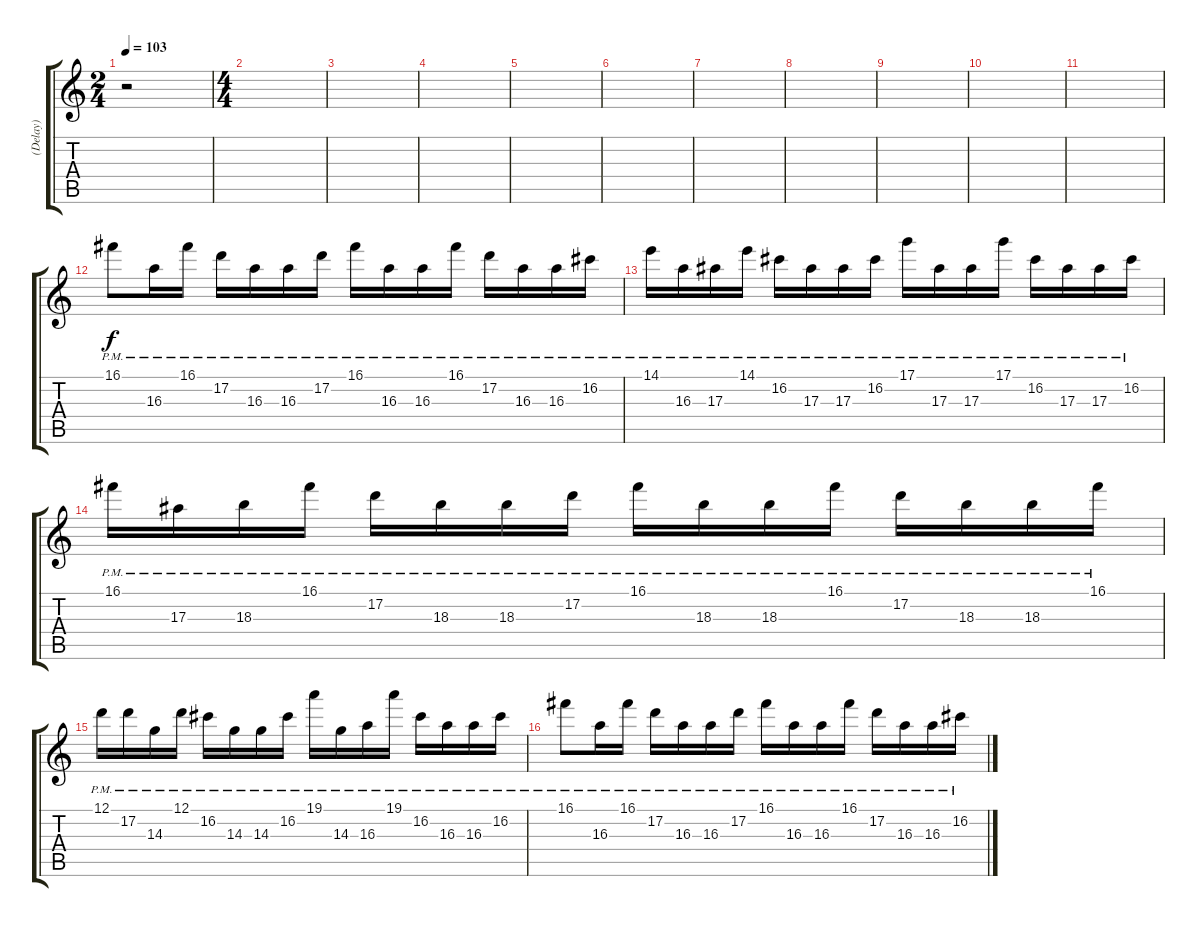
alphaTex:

\track ("(Delay)" "(Delay)") {instrument overdrivenguitar}
\staff {score tabs}
\tuning (D4 A3 F3 C3 G2 D2) {hide}
\ts (2 4)
\tempo 103
\clef g2
\ks c
r.2{dy f} |
\ts (4 4)
|
|
|
|
|
|
|
|
|
|
16.1{pm}.8 16.3{pm}.16 16.1{pm}.16 17.2{pm}.16 16.3{pm}.16 16.3{pm}.16 17.2{pm}.16 16.1{pm}.16 16.3{pm}.16 16.3{pm}.16 16.1{pm}.16 17.2{pm}.16 16.3{pm}.16 16.3{pm}.16 16.2{pm}.16 |
14.1{pm}.16 16.3{pm}.16 17.3{pm}.16 14.1{pm}.16 16.2{pm}.16 17.3{pm}.16 17.3{pm}.16 16.2{pm}.16 17.1{pm}.16 17.3{pm}.16 17.3{pm}.16 17.1{pm}.16 16.2{pm}.16 17.3{pm}.16 17.3{pm}.16 16.2{pm}.16 |
16.1{pm}.16 17.3{pm}.16 18.3{pm}.16 16.1{pm}.16 17.2{pm}.16 18.3{pm}.16 18.3{pm}.16 17.2{pm}.16 16.1{pm}.16 18.3{pm}.16 18.3{pm}.16 16.1{pm}.16 17.2{pm}.16 18.3{pm}.16 18.3{pm}.16 16.1{pm}.16 |
12.1{pm}.16 17.2{pm}.16 14.3{pm}.16 12.1{pm}.16 16.2{pm}.16 14.3{pm}.16 14.3{pm}.16 16.2{pm}.16 19.1{pm}.16 14.3{pm}.16 16.3{pm}.16 19.1{pm}.16 16.2{pm}.16 16.3{pm}.16 16.3{pm}.16 16.2{pm}.16 |
16.1{pm}.8 16.3{pm}.16 16.1{pm}.16 17.2{pm}.16 16.3{pm}.16 16.3{pm}.16 17.2{pm}.16 16.1{pm}.16 16.3{pm}.16 16.3{pm}.16 16.1{pm}.16 17.2{pm}.16 16.3{pm}.16 16.3{pm}.16 16.2{pm}.16
